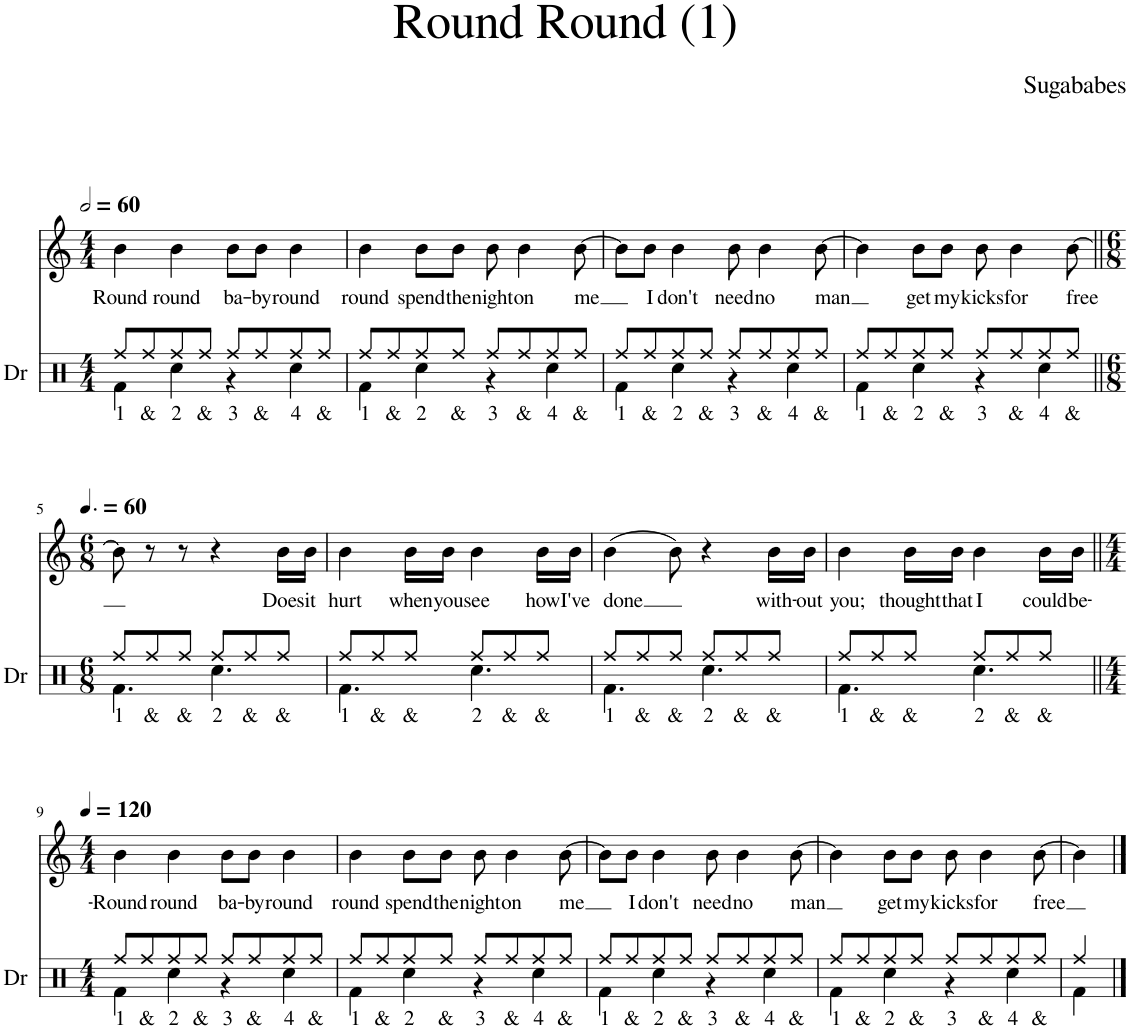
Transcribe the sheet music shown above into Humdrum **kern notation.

**kern	**text	**kern	**text
*part2	*part2	*part1	*part1
*staff2	*staff2	*staff1	*staff1
*I"Dr	*	*I"Piano	*
*I'Dr	*	*I'Pno	*
*clefX	*	*clefG2	*
*k[]	*	*k[]	*
*M4/4	*	*M4/4	*
*MM120	*	*MM120	*
=1	=1	=1	=1
!	!LO:LY:b	!	!LO:LY:b
*^	*	*	*
8Rff/L	4Rf\	1	4b\	Round
!	!	!LO:LY:b	!	!
8Rff/	.	&	.	.
!	!	!LO:LY:b	!	!LO:LY:b
8Rff/	4Rcc\	2	4b\	round
!	!	!LO:LY:b	!	!
8Rff/J	.	&	.	.
!	!	!LO:LY:b	!	!LO:LY:b
8Rff/L	4r	3	8b\L	ba-
!	!	!LO:LY:b	!	!LO:LY:b
8Rff/	.	&	8b\J	-by
!	!	!LO:LY:b	!	!LO:LY:b
8Rff/	4Rcc\	4	4b\	round
!	!	!LO:LY:b	!	!
8Rff/J	.	&	.	.
=2	=2	=2	=2	=2
!	!	!LO:LY:b	!	!LO:LY:b
8Rff/L	4Rf\	1	4b\	round
!	!	!LO:LY:b	!	!
8Rff/	.	&	.	.
!	!	!LO:LY:b	!	!LO:LY:b
8Rff/	4Rcc\	2	8b\L	spend
!	!	!LO:LY:b	!	!LO:LY:b
8Rff/J	.	&	8b\J	the
!	!	!LO:LY:b	!	!LO:LY:b
8Rff/L	4r	3	8b\	night
!	!	!LO:LY:b	!	!LO:LY:b
8Rff/	.	&	4b\	on
!	!	!LO:LY:b	!	!
8Rff/	4Rcc\	4	.	.
!	!	!LO:LY:b	!	!LO:LY:b
8Rff/J	.	&	[8b\	me
=3	=3	=3	=3	=3
!	!	!LO:LY:b	!	!
8Rff/L	4Rf\	1	8b\L]	.
!	!	!LO:LY:b	!	!LO:LY:b
8Rff/	.	&	8b\J	I
!	!	!LO:LY:b	!	!LO:LY:b
8Rff/	4Rcc\	2	4b\	don't
!	!	!LO:LY:b	!	!
8Rff/J	.	&	.	.
!	!	!LO:LY:b	!	!LO:LY:b
8Rff/L	4r	3	8b\	need
!	!	!LO:LY:b	!	!LO:LY:b
8Rff/	.	&	4b\	no
!	!	!LO:LY:b	!	!
8Rff/	4Rcc\	4	.	.
!	!	!LO:LY:b	!	!LO:LY:b
8Rff/J	.	&	[8b\	man
=4	=4	=4	=4	=4
!	!	!LO:LY:b	!	!
8Rff/L	4Rf\	1	4b\]	.
!	!	!LO:LY:b	!	!
8Rff/	.	&	.	.
!	!	!LO:LY:b	!	!LO:LY:b
8Rff/	4Rcc\	2	8b\L	get
!	!	!LO:LY:b	!	!LO:LY:b
8Rff/J	.	&	8b\J	my
!	!	!LO:LY:b	!	!LO:LY:b
8Rff/L	4r	3	8b\	kicks
!	!	!LO:LY:b	!	!LO:LY:b
8Rff/	.	&	4b\	for
!	!	!LO:LY:b	!	!
8Rff/	4Rcc\	4	.	.
!	!	!LO:LY:b	!	!LO:LY:b
8Rff/J	.	&	[8b\	free
!!LO:LB:g=z
=5||	=5||	=5||	=5||	=5||
*M6/8	*	*	*M6/8	*
*	*	*	*MM90	*
!	!	!LO:LY:b	!	!
8Rff/L	4.Rf\	1	8b\]	.
!	!	!LO:LY:b	!	!
8Rff/	.	&	8r	.
!	!	!LO:LY:b	!	!
8Rff/J	.	&	8r	.
!	!	!LO:LY:b	!	!
8Rff/L	4.Rcc\	2	4r	.
!	!	!LO:LY:b	!	!
8Rff/	.	&	.	.
!	!	!LO:LY:b	!	!LO:LY:b
8Rff/J	.	&	16b\LL	Does
!	!	!	!	!LO:LY:b
.	.	.	16b\JJ	it
=6	=6	=6	=6	=6
!	!	!LO:LY:b	!	!LO:LY:b
8Rff/L	4.Rf\	1	4b\	hurt
!	!	!LO:LY:b	!	!
8Rff/	.	&	.	.
!	!	!LO:LY:b	!	!LO:LY:b
8Rff/J	.	&	16b\LL	when
!	!	!	!	!LO:LY:b
.	.	.	16b\JJ	you
!	!	!LO:LY:b	!	!LO:LY:b
8Rff/L	4.Rcc\	2	4b\	see
!	!	!LO:LY:b	!	!
8Rff/	.	&	.	.
!	!	!LO:LY:b	!	!LO:LY:b
8Rff/J	.	&	16b\LL	how
!	!	!	!	!LO:LY:b
.	.	.	16b\JJ	I've
=7	=7	=7	=7	=7
!	!	!LO:LY:b	!	!LO:LY:b
8Rff/L	4.Rf\	1	(4b\	done
!	!	!LO:LY:b	!	!
8Rff/	.	&	.	.
!	!	!LO:LY:b	!	!
8Rff/J	.	&	8b\)	.
!	!	!LO:LY:b	!	!
8Rff/L	4.Rcc\	2	4r	.
!	!	!LO:LY:b	!	!
8Rff/	.	&	.	.
!	!	!LO:LY:b	!	!LO:LY:b
8Rff/J	.	&	16b\LL	with-
!	!	!	!	!LO:LY:b
.	.	.	16b\JJ	-out
=8	=8	=8	=8	=8
!	!	!LO:LY:b	!	!LO:LY:b
8Rff/L	4.Rf\	1	4b\	you;
!	!	!LO:LY:b	!	!
8Rff/	.	&	.	.
!	!	!LO:LY:b	!	!LO:LY:b
8Rff/J	.	&	16b\LL	thought
!	!	!	!	!LO:LY:b
.	.	.	16b\JJ	that
!	!	!LO:LY:b	!	!LO:LY:b
8Rff/L	4.Rcc\	2	4b\	I
!	!	!LO:LY:b	!	!
8Rff/	.	&	.	.
!	!	!LO:LY:b	!	!LO:LY:b
8Rff/J	.	&	16b\LL	could
!	!	!	!	!LO:LY:b
.	.	.	16b\JJ	be-
!!LO:LB:g=z
=9||	=9||	=9||	=9||	=9||
*M4/4	*	*	*M4/4	*
*	*	*	*MM120	*
!	!	!LO:LY:b	!	!LO:LY:b
8Rff/L	4Rf\	1	4b\	-Round
!	!	!LO:LY:b	!	!
8Rff/	.	&	.	.
!	!	!LO:LY:b	!	!LO:LY:b
8Rff/	4Rcc\	2	4b\	round
!	!	!LO:LY:b	!	!
8Rff/J	.	&	.	.
!	!	!LO:LY:b	!	!LO:LY:b
8Rff/L	4r	3	8b\L	ba-
!	!	!LO:LY:b	!	!LO:LY:b
8Rff/	.	&	8b\J	-by
!	!	!LO:LY:b	!	!LO:LY:b
8Rff/	4Rcc\	4	4b\	round
!	!	!LO:LY:b	!	!
8Rff/J	.	&	.	.
=10	=10	=10	=10	=10
!	!	!LO:LY:b	!	!LO:LY:b
8Rff/L	4Rf\	1	4b\	round
!	!	!LO:LY:b	!	!
8Rff/	.	&	.	.
!	!	!LO:LY:b	!	!LO:LY:b
8Rff/	4Rcc\	2	8b\L	spend
!	!	!LO:LY:b	!	!LO:LY:b
8Rff/J	.	&	8b\J	the
!	!	!LO:LY:b	!	!LO:LY:b
8Rff/L	4r	3	8b\	night
!	!	!LO:LY:b	!	!LO:LY:b
8Rff/	.	&	4b\	on
!	!	!LO:LY:b	!	!
8Rff/	4Rcc\	4	.	.
!	!	!LO:LY:b	!	!LO:LY:b
8Rff/J	.	&	[8b\	me
=11	=11	=11	=11	=11
!	!	!LO:LY:b	!	!
8Rff/L	4Rf\	1	8b\L]	.
!	!	!LO:LY:b	!	!LO:LY:b
8Rff/	.	&	8b\J	I
!	!	!LO:LY:b	!	!LO:LY:b
8Rff/	4Rcc\	2	4b\	don't
!	!	!LO:LY:b	!	!
8Rff/J	.	&	.	.
!	!	!LO:LY:b	!	!LO:LY:b
8Rff/L	4r	3	8b\	need
!	!	!LO:LY:b	!	!LO:LY:b
8Rff/	.	&	4b\	no
!	!	!LO:LY:b	!	!
8Rff/	4Rcc\	4	.	.
!	!	!LO:LY:b	!	!LO:LY:b
8Rff/J	.	&	[8b\	man
=12	=12	=12	=12	=12
!	!	!LO:LY:b	!	!
8Rff/L	4Rf\	1	4b\]	.
!	!	!LO:LY:b	!	!
8Rff/	.	&	.	.
!	!	!LO:LY:b	!	!LO:LY:b
8Rff/	4Rcc\	2	8b\L	get
!	!	!LO:LY:b	!	!LO:LY:b
8Rff/J	.	&	8b\J	my
!	!	!LO:LY:b	!	!LO:LY:b
8Rff/L	4r	3	8b\	kicks
!	!	!LO:LY:b	!	!LO:LY:b
8Rff/	.	&	4b\	for
!	!	!LO:LY:b	!	!
8Rff/	4Rcc\	4	.	.
!	!	!LO:LY:b	!	!LO:LY:b
8Rff/J	.	&	[8b\	free
=13	=13	=13	=13	=13
4Rff/	4Rf\	.	4b\]	.
*v	*v	*	*	*
==	==	==	==
*-	*-	*-	*-
